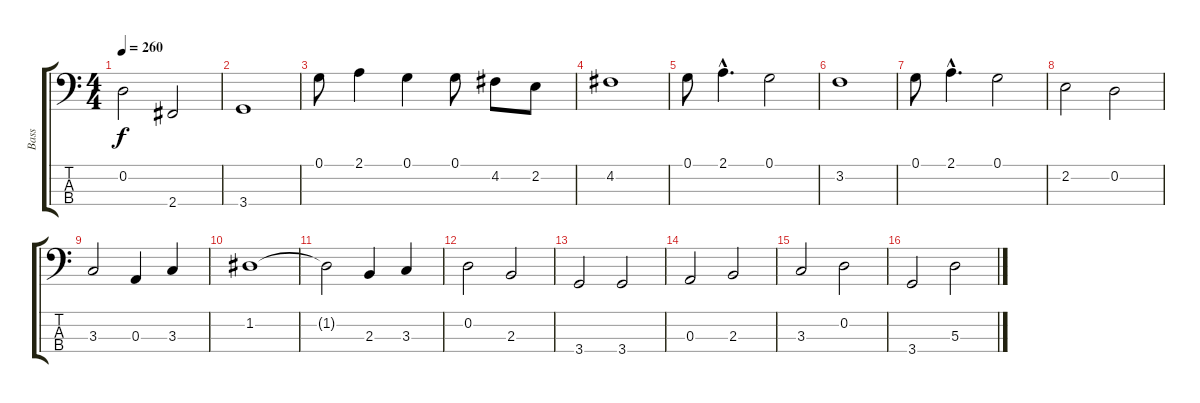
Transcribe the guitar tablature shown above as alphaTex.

\track ("Bass" "Bass") {instrument electricbassfinger}
\staff {score tabs}
\tuning (G2 D2 A1 E1) {hide}
\ts (4 4)
\tempo 260
\clef f4
\ks c
0.2.2{dy f} 2.4.2 |
3.4.1 |
0.1.8 2.1.4 0.1.4 0.1.8 4.2.8 2.2.8 |
4.2.1 |
0.1.8 2.1{hac}.4{d} 0.1.2 |
3.2.1 |
0.1.8 2.1{hac}.4{d} 0.1.2 |
2.2.2 0.2.2 |
3.3.2 0.3.4 3.3.4 |
1.2.1 |
1.2{t}.2 2.3.4 3.3.4 |
0.2.2 2.3.2 |
3.4.2 3.4.2 |
0.3.2 2.3.2 |
3.3.2 0.2.2 |
3.4.2 5.3.2
